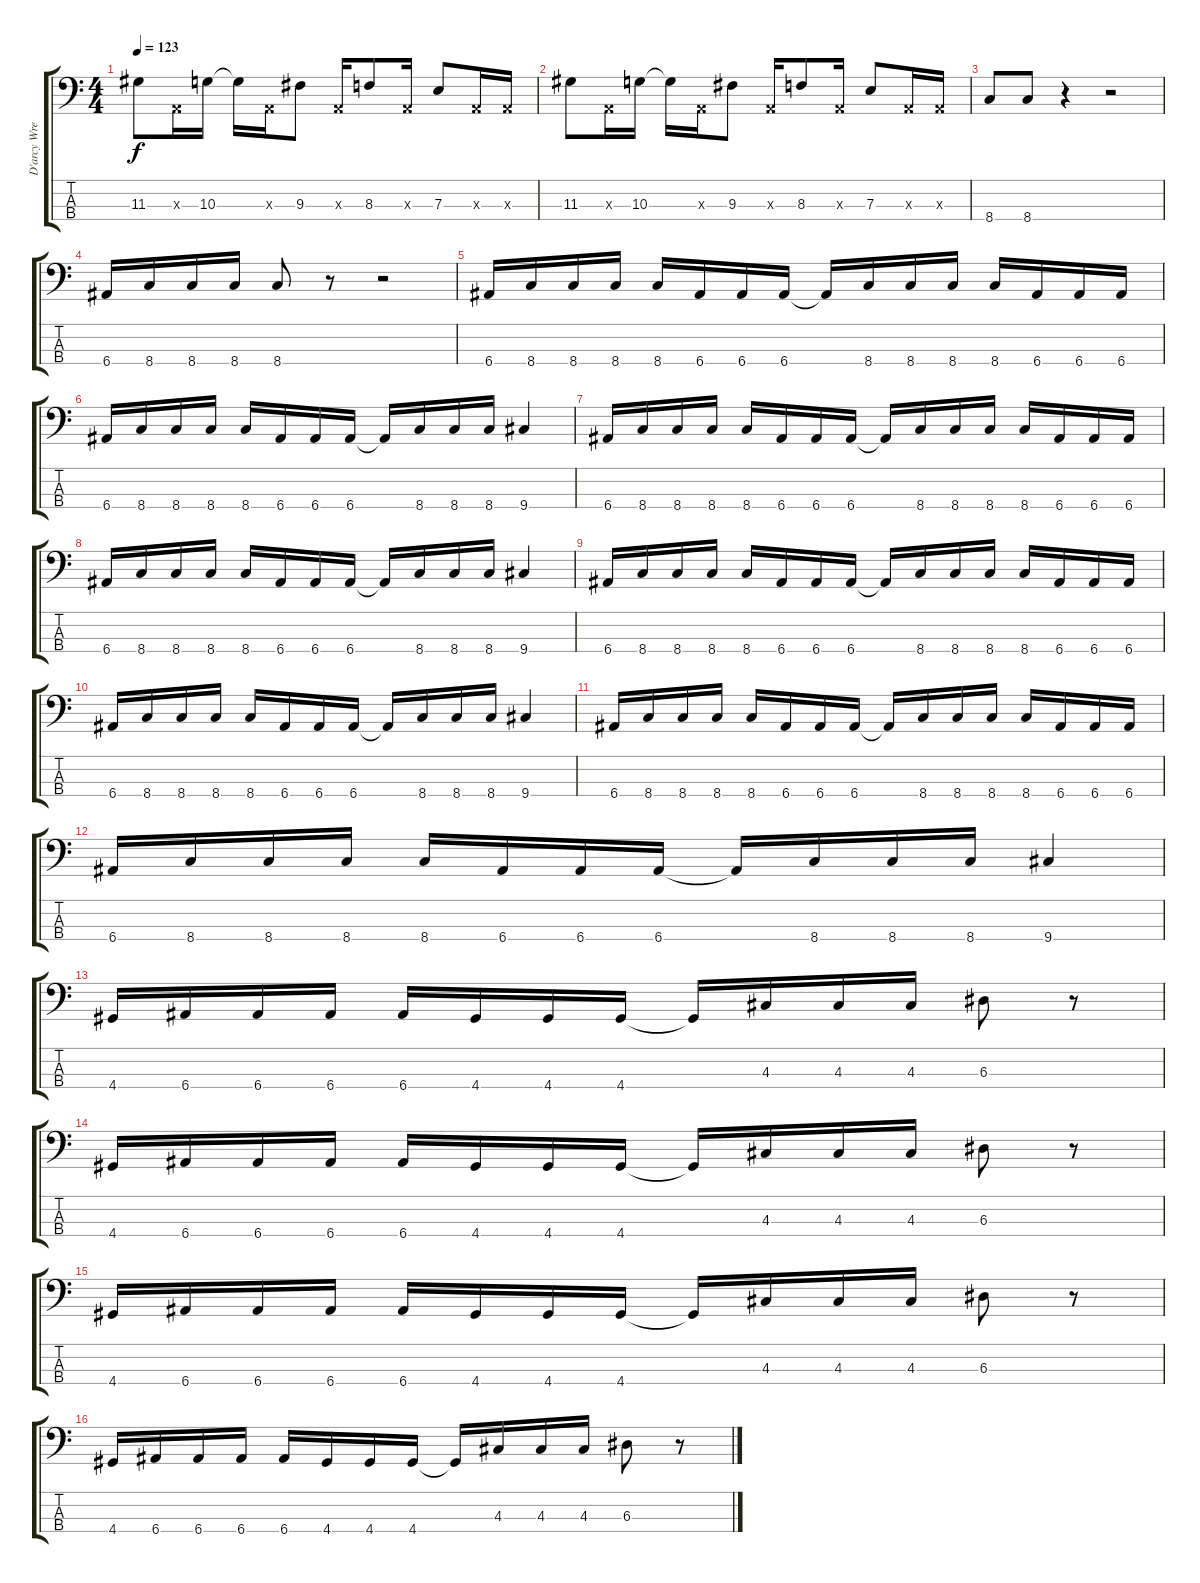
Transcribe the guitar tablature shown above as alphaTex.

\track ("D'arcy Wretzky" "D'arcy Wre") {instrument electricbasspick}
\staff {score tabs}
\tuning (G2 D2 A1 E1) {hide}
\ts (4 4)
\tempo 123
\clef f4
\ks c
11.3.8{dy f} 0.3{x}.16 10.3.16 10.3{t}.16 0.3{x}.16 9.3.8 0.3{x}.16 8.3.8 0.3{x}.16 7.3.8 0.3{x}.16 0.3{x}.16 |
11.3.8 0.3{x}.16 10.3.16 10.3{t}.16 0.3{x}.16 9.3.8 0.3{x}.16 8.3.8 0.3{x}.16 7.3.8 0.3{x}.16 0.3{x}.16 |
8.4.8 8.4.8 r.4 r.2 |
6.4.16 8.4.16 8.4.16 8.4.16 8.4.8 r.8 r.2 |
6.4.16 8.4.16 8.4.16 8.4.16 8.4.16 6.4.16 6.4.16 6.4.16 6.4{t}.16 8.4.16 8.4.16 8.4.16 8.4.16 6.4.16 6.4.16 6.4.16 |
6.4.16 8.4.16 8.4.16 8.4.16 8.4.16 6.4.16 6.4.16 6.4.16 6.4{t}.16 8.4.16 8.4.16 8.4.16 9.4.4 |
6.4.16 8.4.16 8.4.16 8.4.16 8.4.16 6.4.16 6.4.16 6.4.16 6.4{t}.16 8.4.16 8.4.16 8.4.16 8.4.16 6.4.16 6.4.16 6.4.16 |
6.4.16 8.4.16 8.4.16 8.4.16 8.4.16 6.4.16 6.4.16 6.4.16 6.4{t}.16 8.4.16 8.4.16 8.4.16 9.4.4 |
6.4.16 8.4.16 8.4.16 8.4.16 8.4.16 6.4.16 6.4.16 6.4.16 6.4{t}.16 8.4.16 8.4.16 8.4.16 8.4.16 6.4.16 6.4.16 6.4.16 |
6.4.16 8.4.16 8.4.16 8.4.16 8.4.16 6.4.16 6.4.16 6.4.16 6.4{t}.16 8.4.16 8.4.16 8.4.16 9.4.4 |
6.4.16 8.4.16 8.4.16 8.4.16 8.4.16 6.4.16 6.4.16 6.4.16 6.4{t}.16 8.4.16 8.4.16 8.4.16 8.4.16 6.4.16 6.4.16 6.4.16 |
6.4.16 8.4.16 8.4.16 8.4.16 8.4.16 6.4.16 6.4.16 6.4.16 6.4{t}.16 8.4.16 8.4.16 8.4.16 9.4.4 |
4.4.16 6.4.16 6.4.16 6.4.16 6.4.16 4.4.16 4.4.16 4.4.16 4.4{t}.16 4.3.16 4.3.16 4.3.16 6.3.8 r.8 |
4.4.16 6.4.16 6.4.16 6.4.16 6.4.16 4.4.16 4.4.16 4.4.16 4.4{t}.16 4.3.16 4.3.16 4.3.16 6.3.8 r.8 |
4.4.16 6.4.16 6.4.16 6.4.16 6.4.16 4.4.16 4.4.16 4.4.16 4.4{t}.16 4.3.16 4.3.16 4.3.16 6.3.8 r.8 |
4.4.16 6.4.16 6.4.16 6.4.16 6.4.16 4.4.16 4.4.16 4.4.16 4.4{t}.16 4.3.16 4.3.16 4.3.16 6.3.8 r.8
